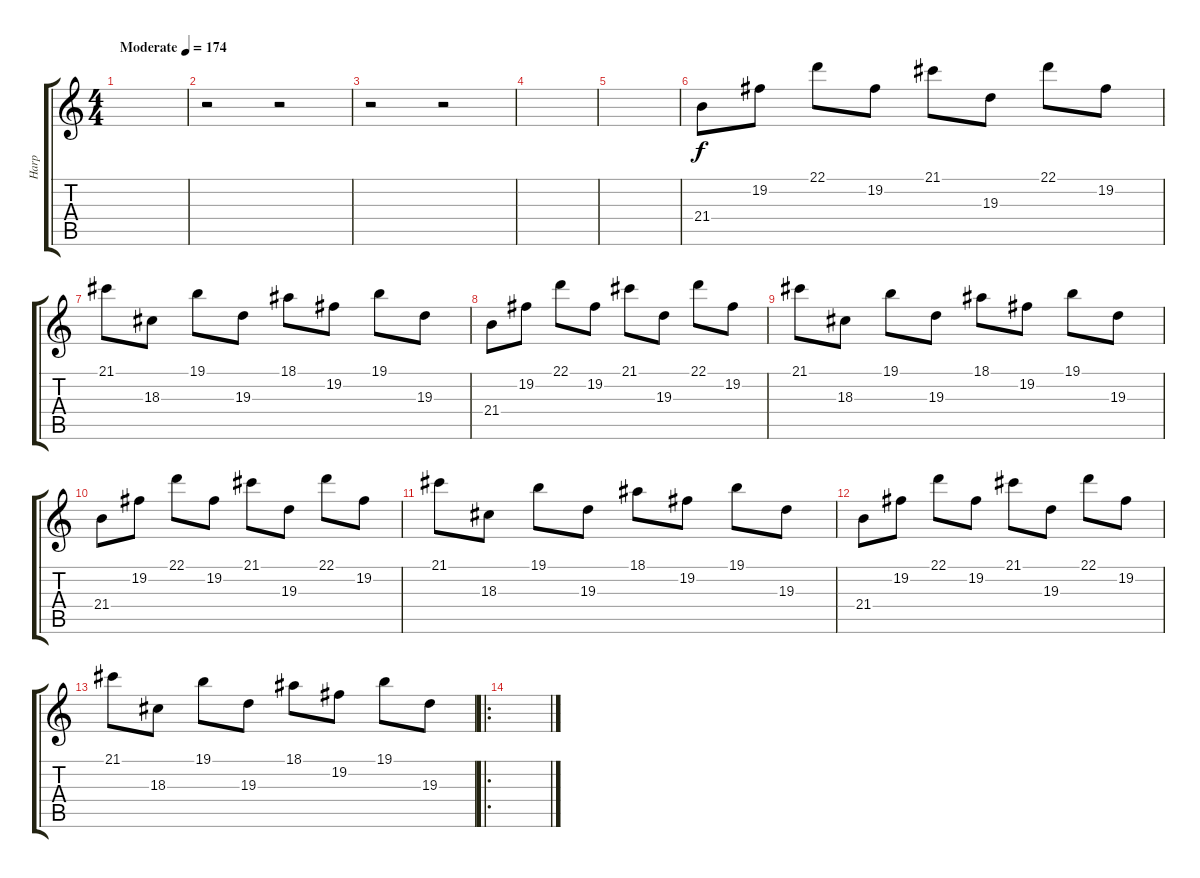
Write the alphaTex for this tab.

\track ("Harp" "Harp") {instrument orchestralharp}
\staff {score tabs}
\tuning (E4 B3 G3 D3 A2 E2) {hide}
\ts (4 4)
\tempo (174 "Moderate")
\clef g2
\ks c
|
r.2{volume 4} r.2 |
r.2 r.2 |
|
|
21.4.8{volume 10} 19.2.8 22.1.8 19.2.8 21.1.8 19.3.8 22.1.8 19.2.8 |
21.1.8 18.3.8 19.1.8 19.3.8 18.1.8 19.2.8 19.1.8 19.3.8 |
21.4.8 19.2.8 22.1.8 19.2.8 21.1.8 19.3.8 22.1.8 19.2.8 |
21.1.8 18.3.8 19.1.8 19.3.8 18.1.8 19.2.8 19.1.8 19.3.8 |
21.4.8{volume 3} 19.2.8 22.1.8 19.2.8 21.1.8 19.3.8 22.1.8 19.2.8 |
21.1.8 18.3.8 19.1.8 19.3.8 18.1.8 19.2.8 19.1.8 19.3.8 |
21.4.8 19.2.8 22.1.8 19.2.8 21.1.8 19.3.8 22.1.8 19.2.8 |
21.1.8 18.3.8 19.1.8 19.3.8 18.1.8 19.2.8 19.1.8 19.3.8 |
\ro
